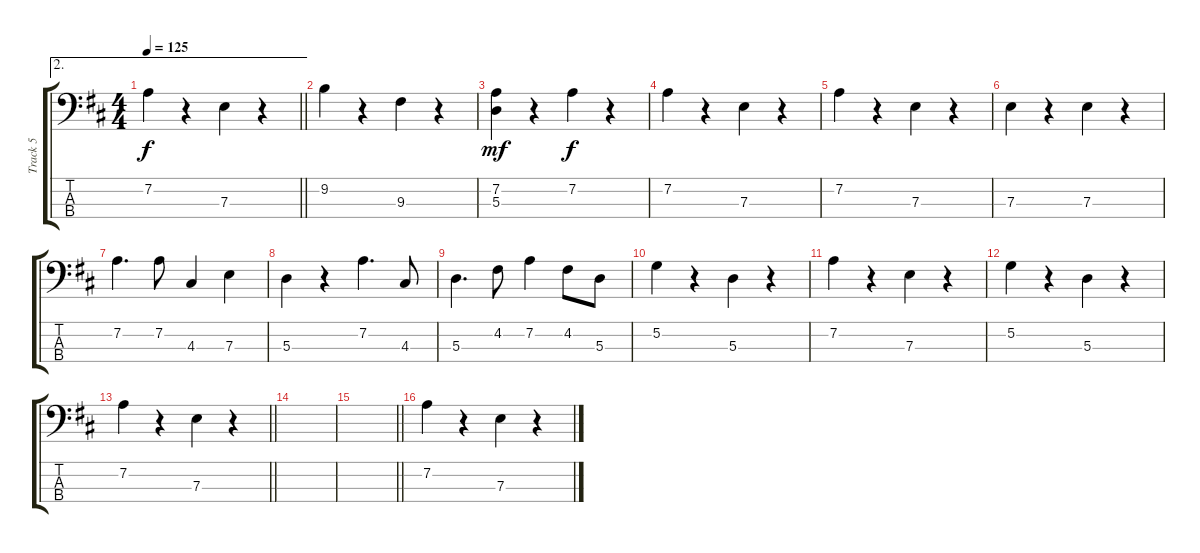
\track ("Track 5" "Track 5") {instrument electricbassfinger}
\staff {score tabs}
\tuning (G2 D2 A1 E1) {hide}
\ae 2
\ts (4 4)
\tempo 125
\clef f4
\barLineRight lightlight
\ks d
7.2.4{dy f} r.4 7.3.4 r.4 |
9.2.4 r.4 9.3.4 r.4 |
(7.2 5.3).4{dy mf} r.4 7.2.4{dy f} r.4 |
7.2.4 r.4 7.3.4 r.4 |
7.2.4 r.4 7.3.4 r.4 |
7.3.4 r.4 7.3.4 r.4 |
7.2.4{d} 7.2.8 4.3.4 7.3.4 |
5.3.4 r.4 7.2.4{d} 4.3.8 |
5.3.4{d} 4.2.8 7.2.4 4.2.8 5.3.8 |
5.2.4 r.4 5.3.4 r.4 |
7.2.4 r.4 7.3.4 r.4 |
5.2.4 r.4 5.3.4 r.4 |
\barLineRight lightlight
7.2.4 r.4 7.3.4 r.4 |
|
\barLineRight lightlight
|
7.2.4 r.4 7.3.4 r.4
